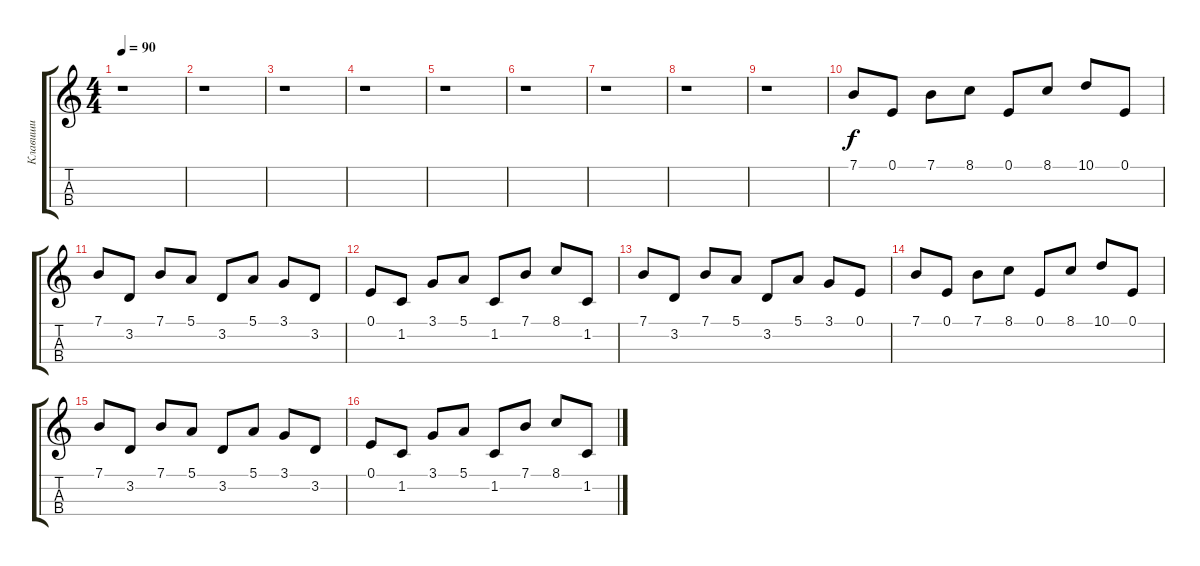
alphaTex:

\track ("Клавиши" "Клавиши") {instrument acousticgrandpiano}
\staff {score tabs}
\tuning (E4 B3 G3 D3) {hide}
\ts (4 4)
\tempo 90
\clef g2
\ks c
r.1{dy f} |
r.1 |
r.1 |
r.1 |
r.1 |
r.1 |
r.1 |
r.1 |
r.1 |
7.1.8 0.1.8 7.1.8 8.1.8 0.1.8 8.1.8 10.1.8 0.1.8 |
7.1.8 3.2.8 7.1.8 5.1.8 3.2.8 5.1.8 3.1.8 3.2.8 |
0.1.8 1.2.8 3.1.8 5.1.8 1.2.8 7.1.8 8.1.8 1.2.8 |
7.1.8 3.2.8 7.1.8 5.1.8 3.2.8 5.1.8 3.1.8 0.1.8 |
7.1.8 0.1.8 7.1.8 8.1.8 0.1.8 8.1.8 10.1.8 0.1.8 |
7.1.8 3.2.8 7.1.8 5.1.8 3.2.8 5.1.8 3.1.8 3.2.8 |
0.1.8 1.2.8 3.1.8 5.1.8 1.2.8 7.1.8 8.1.8 1.2.8
